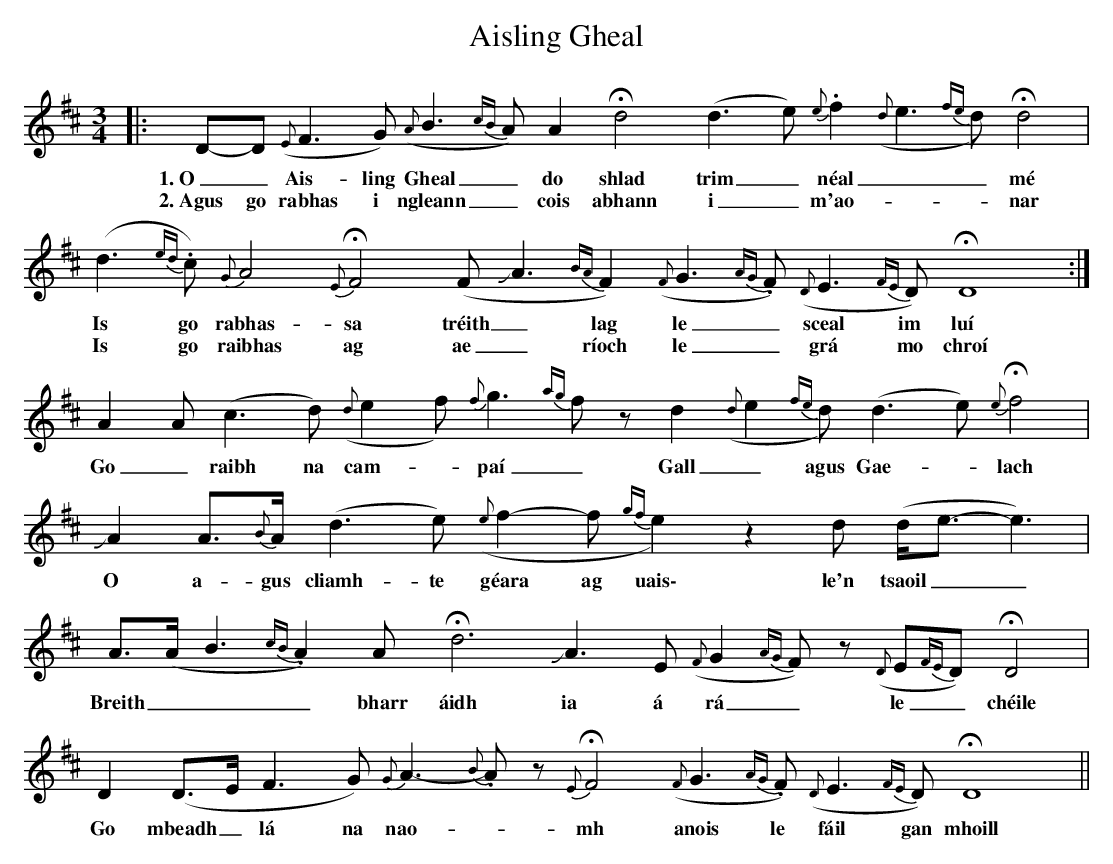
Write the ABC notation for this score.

X:1
T: Aisling Gheal
M: 3/4
L: 1/8
K: Dmaj
|:D-D ({E}F3G) ({A}B3{cB}A) A2 Hd4 (d3e) {e}.f2 ({d}e3{fe}d) Hd4|
w:1.~O_ Ais-ling Gheal_ do shlad trim_ néal__ mé
w:2.~Agus go rabhas i ngleann_ cois abhann i_ m'ao-__nar
(d3{ed}.c) {G}A4 {E}HF4 (FJA3 {BA}F2) ({F}G3{AG}.F) ({D}E3{FE}D) HD8:|
w:Is go rabhas-sa tréith_ lag le_ sceal im luí
w:Is go raibhas ag ae_ ríoch le_ grá mo chroí
A2A (c3d) ({d}e2f) {f}g3{ag}fz d2 ({d}e2{fe}d) (d3e) {e}Hf4|
w:Go_ raibh na cam-_paí_ Gall_ agus Gae-_lach
JA2 A>{B}A (d3e) ({e}f2-f {gf}e2)z2 d (d<e-e3)|
w:O a-gus cliamh-te géara ag uais\- le'n tsaoil__
A>(A B3{cB}.A2) Ay5Hd6 JA3E ({F}G2{AG}F)z ({D}E{FE}D) HD4|
w:Breith___ bharr áidh ia á rá_ le_ chéile
D2(D>E F3G) {G}A3-{B}.Az {E}HF4 ({F}G3{AG}.F) ({D}E3{FE}D) HD8||
w:Go mbeadh_ lá na nao-_mh anois le fáil gan mhoill
